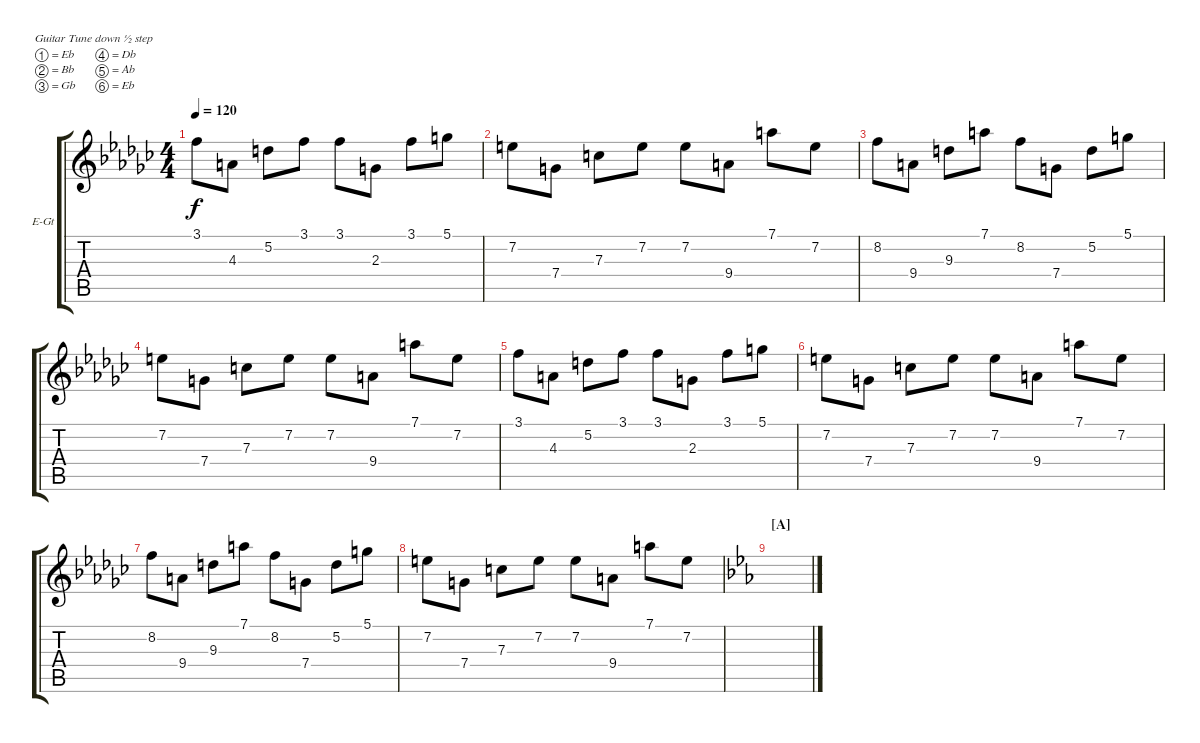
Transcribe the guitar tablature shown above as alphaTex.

\defaultSystemsLayout 4
\bracketExtendMode groupsimilarinstruments
\firstSystemTrackNameOrientation horizontal
\otherSystemsTrackNameOrientation horizontal
\track ("Electric Guitar" "E-Gt") {instrument distortionguitar}
\staff {score tabs}
\tuning (Eb4 Bb3 Gb3 Db3 Ab2 Eb2)
\displaytranspose 11
\ts (4 4)
\tempo 120
\clef g2
\ks ebminor
3.1.8{dy f instrument distortionguitar} 4.3.8 5.2.8 3.1.8 3.1.8 2.3.8 3.1.8 5.1.8 |
7.2.8 7.4.8 7.3.8 7.2.8 7.2.8 9.4.8 7.1.8 7.2.8 |
8.2.8 9.4.8 9.3.8 7.1.8 8.2.8 7.4.8 5.2.8 5.1.8 |
7.2.8 7.4.8 7.3.8 7.2.8 7.2.8 9.4.8 7.1.8 7.2.8 |
3.1.8 4.3.8 5.2.8 3.1.8 3.1.8 2.3.8 3.1.8 5.1.8 |
7.2.8 7.4.8 7.3.8 7.2.8 7.2.8 9.4.8 7.1.8 7.2.8 |
8.2.8 9.4.8 9.3.8 7.1.8 8.2.8 7.4.8 5.2.8 5.1.8 |
7.2.8 7.4.8 7.3.8 7.2.8 7.2.8 9.4.8 7.1.8 7.2.8 |
\section ("A" "")
\ks eb
